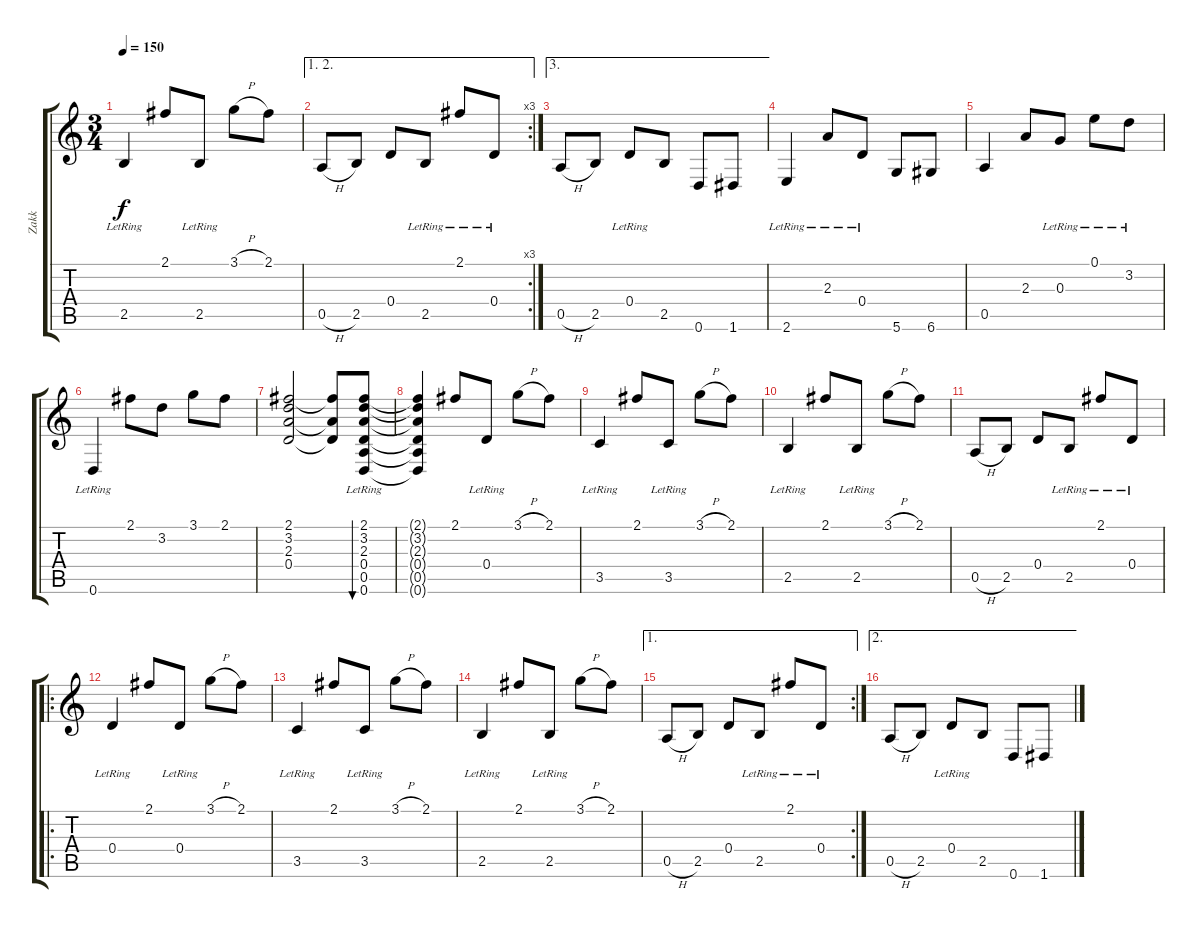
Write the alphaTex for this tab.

\track ("Zakk" "Zakk") {instrument acousticguitarsteel}
\staff {score tabs}
\tuning (E4 B3 G3 D3 A2 D2) {hide}
\ts (3 4)
\tempo 150
\clef g2
\ks c
2.5{lr}.4{dy f} 2.1.8 2.5{lr}.8 3.1{h}.8 2.1.8 |
\ae (1 2)
\rc 3
0.5{h}.8 2.5.8 0.4.8 2.5{lr}.8 2.1{lr}.8 0.4{lr}.8 |
\ae 3
0.5{h}.8 2.5.8 0.4{lr}.8 2.5.8 0.6.8 1.6.8 |
2.6{lr}.4 2.3{lr}.8 0.4{lr}.8 5.6.8 6.6.8 |
0.5.4 2.3.8 0.3{lr}.8 0.1{lr}.8 3.2{lr}.8 |
0.6{lr}.4 2.1.8 3.2.8 3.1.8 2.1.8 |
(2.1 3.2 2.3 0.4).2 (2.1{t} 2.3{t} 0.4{t}).8 (2.1{lr} 3.2{lr} 2.3{lr} 0.4{lr} 0.5{lr} 0.6{lr}).8{bu 240} |
(2.1{t} 3.2{t} 2.3{t} 0.4{t} 0.5{t} 0.6{t}).4 2.1.8 0.4{lr}.8 3.1{h}.8 2.1.8 |
3.5{lr}.4 2.1.8 3.5{lr}.8 3.1{h}.8 2.1.8 |
2.5{lr}.4 2.1.8 2.5{lr}.8 3.1{h}.8 2.1.8 |
0.5{h}.8 2.5.8 0.4.8 2.5{lr}.8 2.1{lr}.8 0.4{lr}.8 |
\ro
0.4{lr}.4 2.1.8 0.4{lr}.8 3.1{h}.8 2.1.8 |
3.5{lr}.4 2.1.8 3.5{lr}.8 3.1{h}.8 2.1.8 |
2.5{lr}.4 2.1.8 2.5{lr}.8 3.1{h}.8 2.1.8 |
\ae 1
\rc 2
0.5{h}.8 2.5.8 0.4.8 2.5{lr}.8 2.1{lr}.8 0.4{lr}.8 |
\ae 2
0.5{h}.8 2.5.8 0.4{lr}.8 2.5.8 0.6.8 1.6.8
